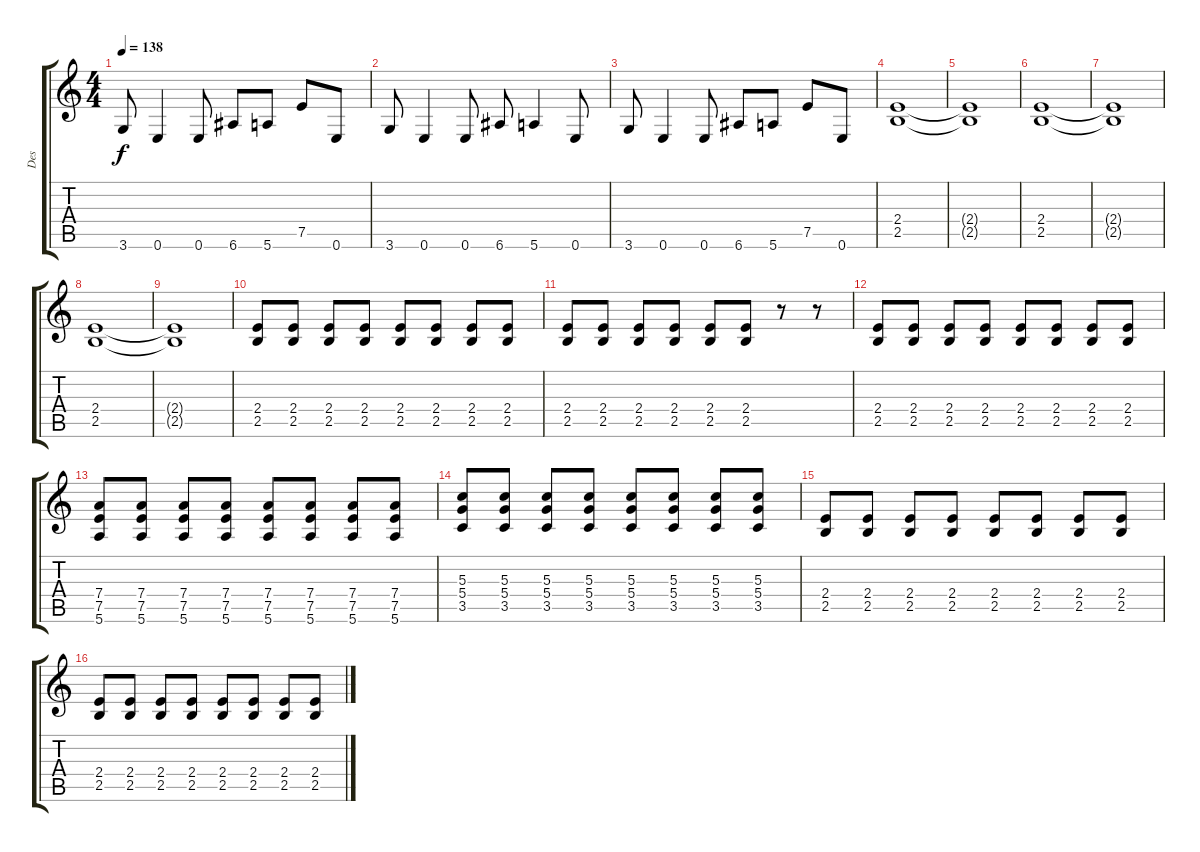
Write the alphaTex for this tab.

\track ("Des" "Des") {instrument overdrivenguitar}
\staff {score tabs}
\tuning (E4 B3 G3 D3 A2 E2) {hide}
\ts (4 4)
\tempo 138
\clef g2
\ks c
3.6.8{dy f} 0.6.4 0.6.8 6.6.8 5.6.8 7.5.8 0.6.8 |
3.6.8 0.6.4 0.6.8 6.6.8 5.6.4 0.6.8 |
3.6.8 0.6.4 0.6.8 6.6.8 5.6.8 7.5.8 0.6.8 |
(2.4 2.5).1 |
(2.4{t} 2.5{t}).1 |
(2.4 2.5).1 |
(2.4{t} 2.5{t}).1 |
(2.4 2.5).1 |
(2.4{t} 2.5{t}).1 |
(2.4 2.5).8 (2.4 2.5).8 (2.4 2.5).8 (2.4 2.5).8 (2.4 2.5).8 (2.4 2.5).8 (2.4 2.5).8 (2.4 2.5).8 |
(2.4 2.5).8 (2.4 2.5).8 (2.4 2.5).8 (2.4 2.5).8 (2.4 2.5).8 (2.4 2.5).8 r.8 r.8 |
(2.4 2.5).8 (2.4 2.5).8 (2.4 2.5).8 (2.4 2.5).8 (2.4 2.5).8 (2.4 2.5).8 (2.4 2.5).8 (2.4 2.5).8 |
(7.4 7.5 5.6).8 (7.4 7.5 5.6).8 (7.4 7.5 5.6).8 (7.4 7.5 5.6).8 (7.4 7.5 5.6).8 (7.4 7.5 5.6).8 (7.4 7.5 5.6).8 (7.4 7.5 5.6).8 |
(5.3 5.4 3.5).8 (5.3 5.4 3.5).8 (5.3 5.4 3.5).8 (5.3 5.4 3.5).8 (5.3 5.4 3.5).8 (5.3 5.4 3.5).8 (5.3 5.4 3.5).8 (5.3 5.4 3.5).8 |
(2.4 2.5).8 (2.4 2.5).8 (2.4 2.5).8 (2.4 2.5).8 (2.4 2.5).8 (2.4 2.5).8 (2.4 2.5).8 (2.4 2.5).8 |
(2.4 2.5).8 (2.4 2.5).8 (2.4 2.5).8 (2.4 2.5).8 (2.4 2.5).8 (2.4 2.5).8 (2.4 2.5).8 (2.4 2.5).8
